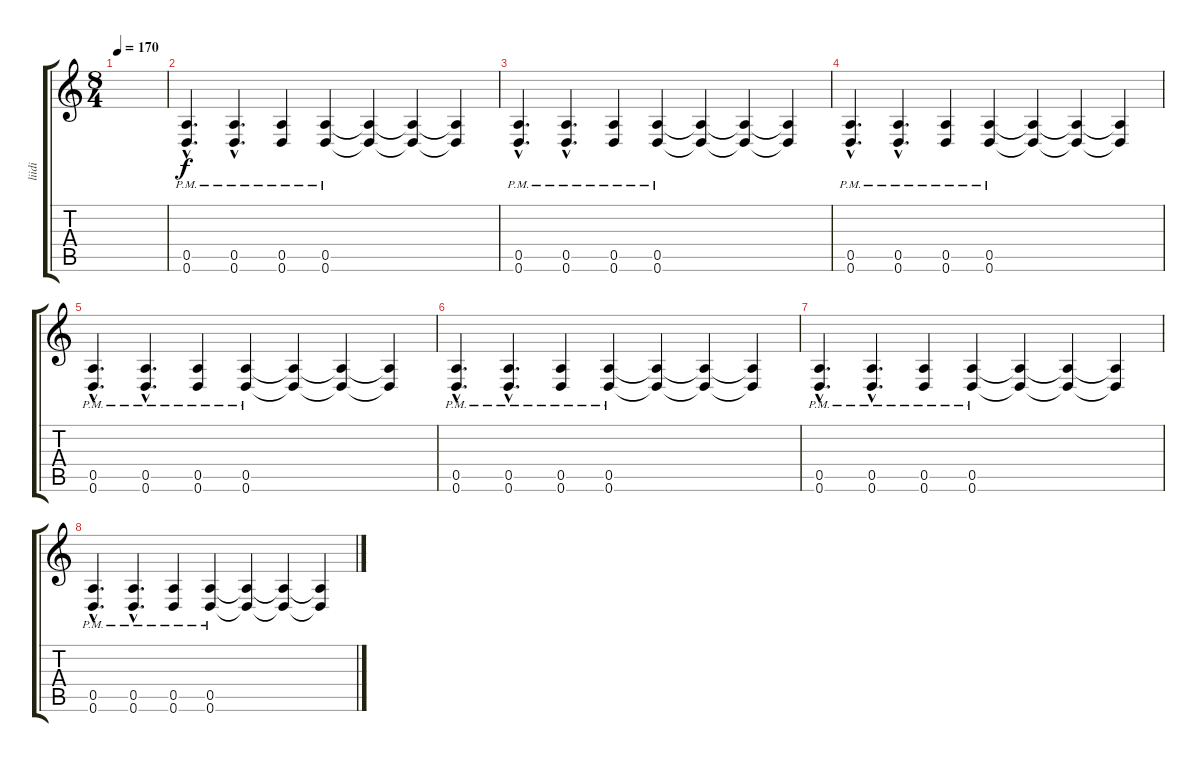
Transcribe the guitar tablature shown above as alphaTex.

\track ("liidi" "liidi") {instrument distortionguitar}
\staff {score tabs}
\tuning (E4 B3 G3 D3 A2 D2) {hide}
\ts (8 4)
\tempo 170
\clef g2
\ks c
|
(0.5{hac pm} 0.6{hac pm}).4{d} (0.5{hac pm} 0.6{hac pm}).4{d} (0.5{pm} 0.6{pm}).4 (0.5{pm} 0.6{pm}).4 (0.5{t} 0.6{t}).4 (0.5{t} 0.6{t}).4 (0.5{t} 0.6{t}).4 |
(0.5{hac pm} 0.6{hac pm}).4{d} (0.5{hac pm} 0.6{hac pm}).4{d} (0.5{pm} 0.6{pm}).4 (0.5{pm} 0.6{pm}).4 (0.5{t} 0.6{t}).4 (0.5{t} 0.6{t}).4 (0.5{t} 0.6{t}).4 |
(0.5{hac pm} 0.6{hac pm}).4{d} (0.5{hac pm} 0.6{hac pm}).4{d} (0.5{pm} 0.6{pm}).4 (0.5{pm} 0.6{pm}).4 (0.5{t} 0.6{t}).4 (0.5{t} 0.6{t}).4 (0.5{t} 0.6{t}).4 |
(0.5{hac pm} 0.6{hac pm}).4{d} (0.5{hac pm} 0.6{hac pm}).4{d} (0.5{pm} 0.6{pm}).4 (0.5{pm} 0.6{pm}).4 (0.5{t} 0.6{t}).4 (0.5{t} 0.6{t}).4 (0.5{t} 0.6{t}).4 |
(0.5{hac pm} 0.6{hac pm}).4{d} (0.5{hac pm} 0.6{hac pm}).4{d} (0.5{pm} 0.6{pm}).4 (0.5{pm} 0.6{pm}).4 (0.5{t} 0.6{t}).4 (0.5{t} 0.6{t}).4 (0.5{t} 0.6{t}).4 |
(0.5{hac pm} 0.6{hac pm}).4{d} (0.5{hac pm} 0.6{hac pm}).4{d} (0.5{pm} 0.6{pm}).4 (0.5{pm} 0.6{pm}).4 (0.5{t} 0.6{t}).4 (0.5{t} 0.6{t}).4 (0.5{t} 0.6{t}).4 |
(0.5{hac pm} 0.6{hac pm}).4{d} (0.5{hac pm} 0.6{hac pm}).4{d} (0.5{pm} 0.6{pm}).4 (0.5{pm} 0.6{pm}).4 (0.5{t} 0.6{t}).4 (0.5{t} 0.6{t}).4 (0.5{t} 0.6{t}).4
